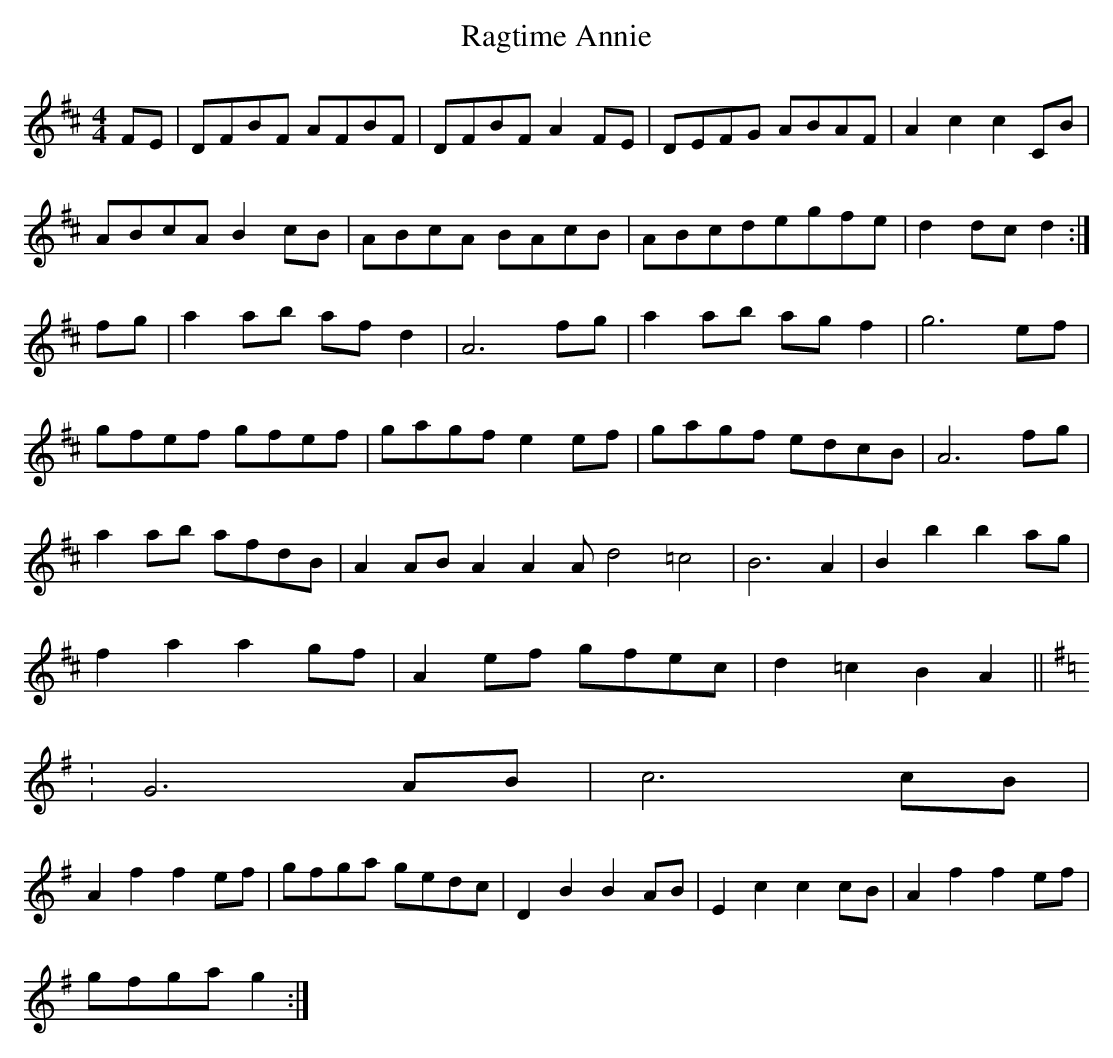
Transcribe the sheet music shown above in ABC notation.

X:1
T:Ragtime Annie
M:4/4
L:1/8
K:D
FE|DFBF AFBF|DFBF A2FE|DEFG ABAF|A2c2c2CB|
ABcA B2cB|ABcA BAcB|ABcdegfe|d2dc d2:|]
fg|a2ab afd2|A6 fg|a2ab agf2|g6 ef|
gfef gfef|gagf e2ef|gagf edcB|A6 fg|
a2ab afdB|A2AB A2 A2Ad4 =c4|B6 A2|B2 b2 b2ag|
f2a2 a2gf|A2ef gfec|d2=c2 B2A2||
K:G
:G6 AB|c6 cB|
A2f2 f2ef|gfga gedc|D2B2 B2AB|E2 c2 c2cB|A2f2 f2ef|
gfga g2:|
